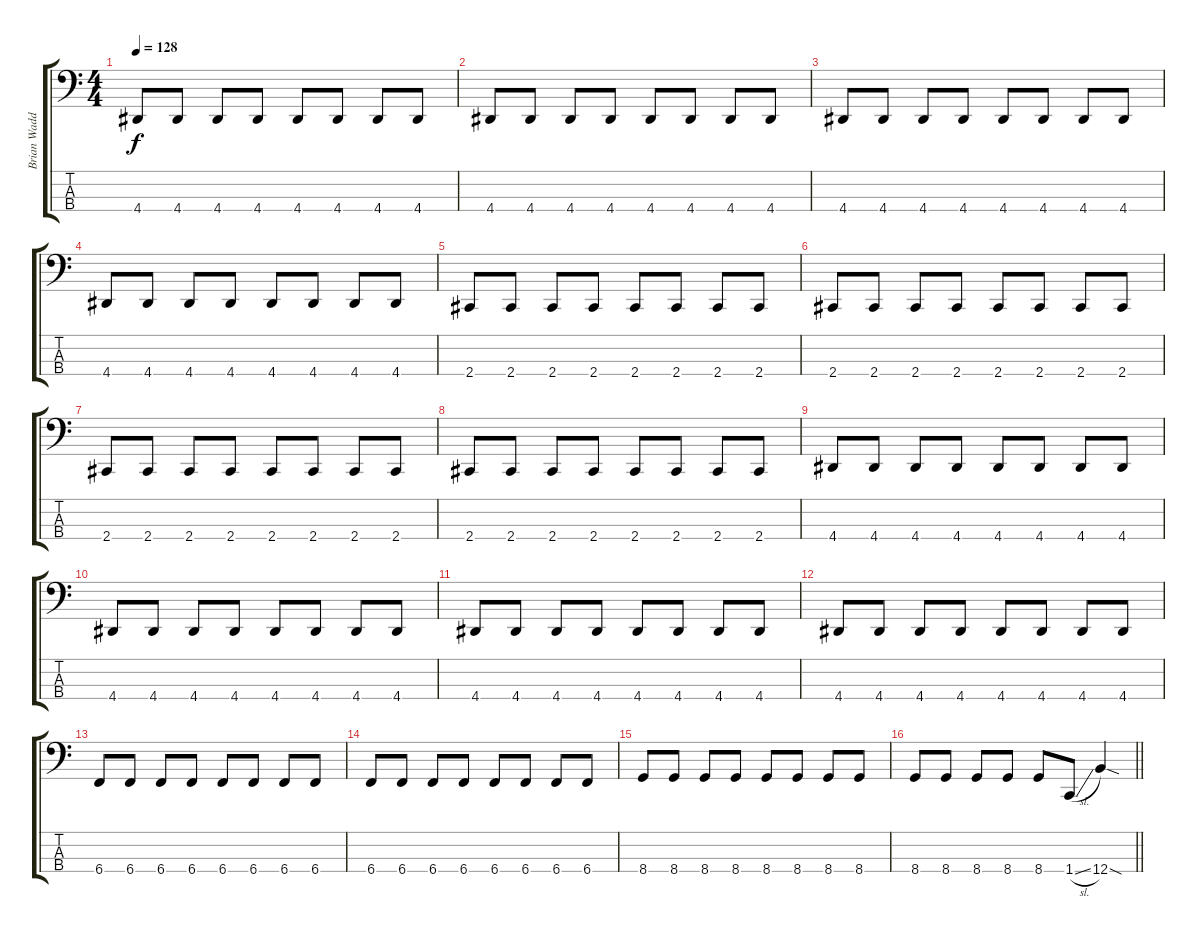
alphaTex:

\track ("Brian Waddell" "Brian Wadd") {instrument electricbassfinger}
\staff {score tabs}
\tuning (Gb2 B1 Gb1 B0) {hide}
\ts (4 4)
\tempo 128
\clef f4
\ks c
4.4.8{dy f} 4.4.8 4.4.8 4.4.8 4.4.8 4.4.8 4.4.8 4.4.8 |
4.4.8 4.4.8 4.4.8 4.4.8 4.4.8 4.4.8 4.4.8 4.4.8 |
4.4.8 4.4.8 4.4.8 4.4.8 4.4.8 4.4.8 4.4.8 4.4.8 |
4.4.8 4.4.8 4.4.8 4.4.8 4.4.8 4.4.8 4.4.8 4.4.8 |
2.4.8 2.4.8 2.4.8 2.4.8 2.4.8 2.4.8 2.4.8 2.4.8 |
2.4.8 2.4.8 2.4.8 2.4.8 2.4.8 2.4.8 2.4.8 2.4.8 |
2.4.8 2.4.8 2.4.8 2.4.8 2.4.8 2.4.8 2.4.8 2.4.8 |
2.4.8 2.4.8 2.4.8 2.4.8 2.4.8 2.4.8 2.4.8 2.4.8 |
4.4.8 4.4.8 4.4.8 4.4.8 4.4.8 4.4.8 4.4.8 4.4.8 |
4.4.8 4.4.8 4.4.8 4.4.8 4.4.8 4.4.8 4.4.8 4.4.8 |
4.4.8 4.4.8 4.4.8 4.4.8 4.4.8 4.4.8 4.4.8 4.4.8 |
4.4.8 4.4.8 4.4.8 4.4.8 4.4.8 4.4.8 4.4.8 4.4.8 |
6.4.8 6.4.8 6.4.8 6.4.8 6.4.8 6.4.8 6.4.8 6.4.8 |
6.4.8 6.4.8 6.4.8 6.4.8 6.4.8 6.4.8 6.4.8 6.4.8 |
8.4.8 8.4.8 8.4.8 8.4.8 8.4.8 8.4.8 8.4.8 8.4.8 |
\barLineRight lightlight
8.4.8 8.4.8 8.4.8 8.4.8 8.4.8 1.4{sl}.8 12.4{sod}.4
